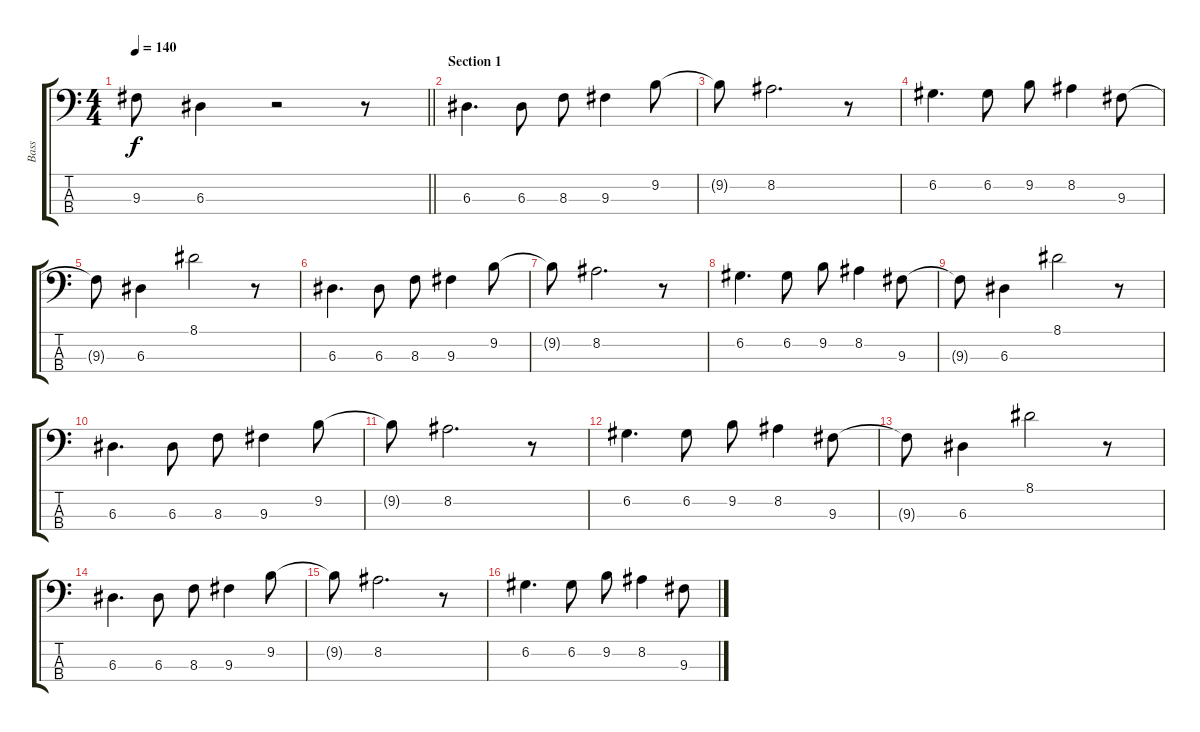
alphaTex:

\track ("Bass" "Bass") {instrument synthbass1}
\staff {score tabs}
\tuning (G2 D2 A1 Eb1) {hide}
\ts (4 4)
\tempo 140
\clef f4
\barLineRight lightlight
\ks c
9.3{t}.8{dy f} 6.3.4 r.2 r.8 |
\section ("" "Section 1")
6.3.4{d} 6.3.8 8.3.8 9.3.4 9.2.8 |
9.2{t}.8 8.2.2{d} r.8 |
6.2.4{d} 6.2.8 9.2.8 8.2.4 9.3.8 |
9.3{t}.8 6.3.4 8.1.2 r.8 |
6.3.4{d} 6.3.8 8.3.8 9.3.4 9.2.8 |
9.2{t}.8 8.2.2{d} r.8 |
6.2.4{d} 6.2.8 9.2.8 8.2.4 9.3.8 |
9.3{t}.8 6.3.4 8.1.2 r.8 |
6.3.4{d} 6.3.8 8.3.8 9.3.4 9.2.8 |
9.2{t}.8 8.2.2{d} r.8 |
6.2.4{d} 6.2.8 9.2.8 8.2.4 9.3.8 |
9.3{t}.8 6.3.4 8.1.2 r.8 |
6.3.4{d} 6.3.8 8.3.8 9.3.4 9.2.8 |
9.2{t}.8 8.2.2{d} r.8 |
6.2.4{d} 6.2.8 9.2.8 8.2.4 9.3.8
